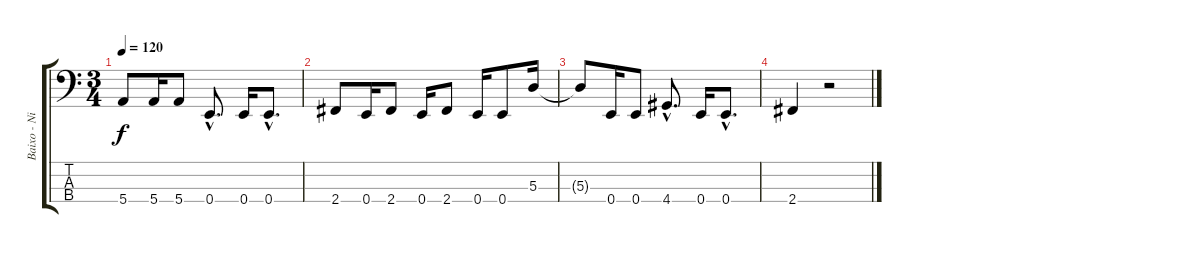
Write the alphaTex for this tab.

\track ("Baixo - Nikola" "Baixo - Ni") {instrument electricbasspick}
\staff {score tabs}
\tuning (G2 D2 A1 E1) {hide}
\ts (3 4)
\tempo 120
\clef f4
\ks c
5.4{t}.8{dy f} 5.4.16 5.4.8 0.4{hac}.8{d} 0.4.16 0.4{hac}.8{d} |
2.4.8 0.4.16 2.4.8 0.4.16 2.4.8 0.4.16 0.4.8 5.3.16 |
5.3{t}.8 0.4.16 0.4.8 4.4{hac}.8{d} 0.4.16 0.4{hac}.8{d} |
2.4.4 r.2
